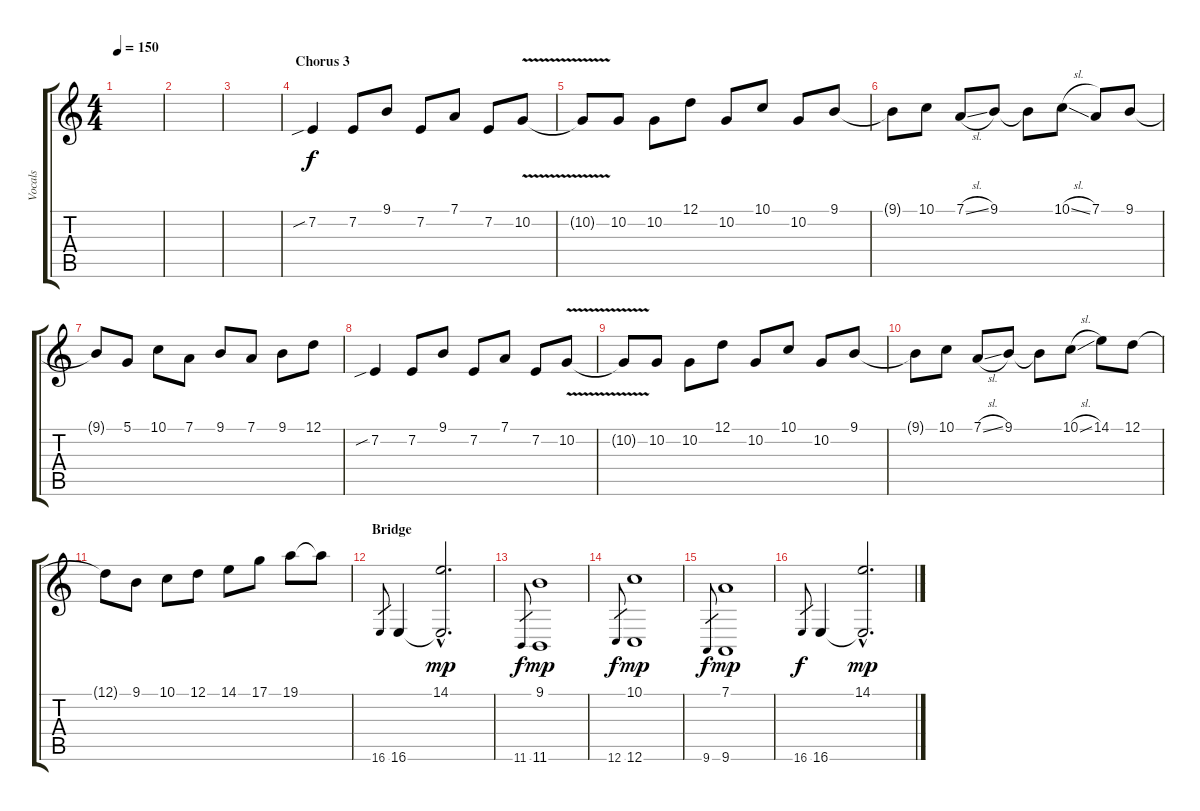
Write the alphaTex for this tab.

\track ("Vocals" "Vocals") {instrument trombone}
\staff {score tabs}
\tuning (D4 A3 F3 C3 G2 C2) {hide}
\ts (4 4)
\tempo 150
\clef g2
\ks c
|
|
|
\section ("" "Chorus 3")
7.2{sib}.4 7.2.8 9.1.8 7.2.8 7.1.8 7.2.8 10.2{v}.8 |
10.2{t}.8 10.2.8 10.2.8 12.1.8 10.2.8 10.1.8 10.2.8 9.1.8 |
9.1{t}.8 10.1.8 7.1{sl}.8 9.1.8 9.1{t}.8 10.1{sl}.8 7.1.8 9.1.8 |
9.1{t}.8 5.1.8 10.1.8 7.1.8 9.1.8 7.1.8 9.1.8 12.1.8 |
7.2{sib}.4 7.2.8 9.1.8 7.2.8 7.1.8 7.2.8 10.2{v}.8 |
10.2{t}.8 10.2.8 10.2.8 12.1.8 10.2.8 10.1.8 10.2.8 9.1.8 |
9.1{t}.8 10.1.8 7.1{sl}.8 9.1.8 9.1{t}.8 10.1{sl}.8 14.1.8 12.1.8 |
12.1{t}.8 9.1.8 10.1.8 12.1.8 14.1.8 17.1.8 19.1.8 19.1{t}.8 |
\section ("" "Bridge")
16.6.8{gr} 16.6.4 (14.1{hac} 16.6{hac t}).2{d dy mp} |
11.6.8{gr dy f} (9.1 11.6).1{dy mp} |
12.6.8{gr dy f} (10.1 12.6).1{dy mp} |
9.6.8{gr dy f} (7.1 9.6).1{dy mp} |
16.6.8{gr dy f} 16.6.4 (14.1{hac} 16.6{hac t}).2{d dy mp}
